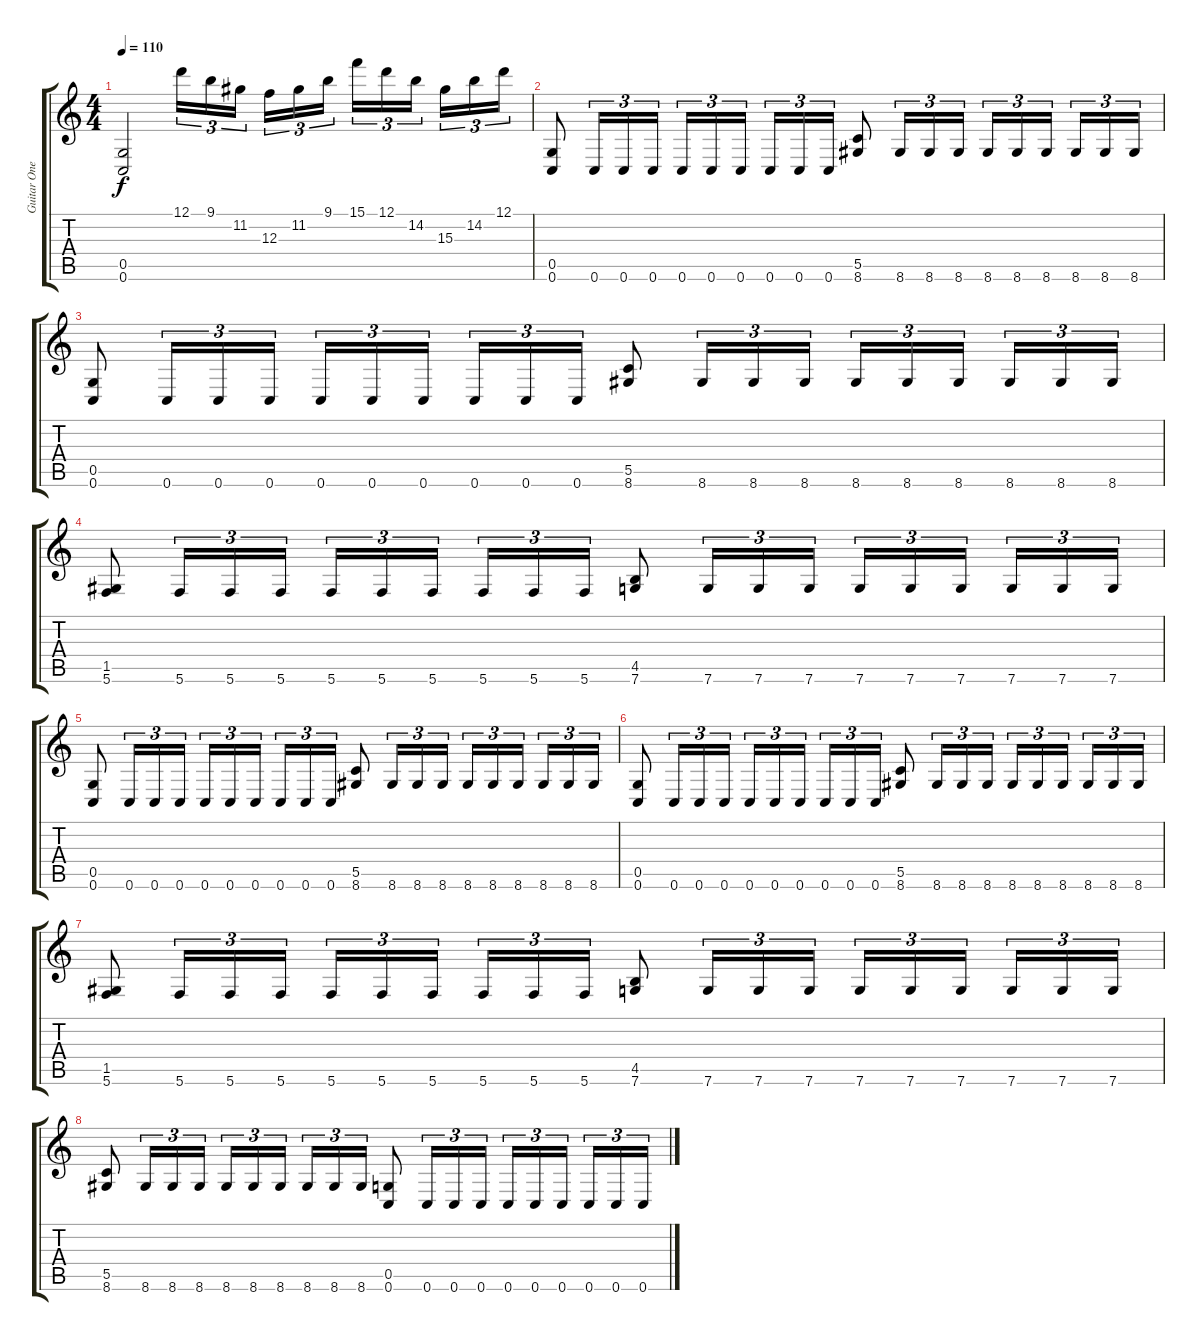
\track ("Guitar One Left" "Guitar One") {instrument distortionguitar}
\staff {score tabs}
\tuning (D4 A3 F3 C3 G2 C2) {hide}
\ts (4 4)
\tempo 110
\clef g2
\ks c
(0.5 0.6).2{dy f} 12.1.16{tu (3 2)} 9.1.16{tu (3 2)} 11.2.16{tu (3 2)} 12.3.16{tu (3 2)} 11.2.16{tu (3 2)} 9.1.16{tu (3 2)} 15.1.16{tu (3 2)} 12.1.16{tu (3 2)} 14.2.16{tu (3 2)} 15.3.16{tu (3 2)} 14.2.16{tu (3 2)} 12.1.16{tu (3 2)} |
(0.5 0.6).8 0.6.16{tu (3 2)} 0.6.16{tu (3 2)} 0.6.16{tu (3 2)} 0.6.16{tu (3 2)} 0.6.16{tu (3 2)} 0.6.16{tu (3 2)} 0.6.16{tu (3 2)} 0.6.16{tu (3 2)} 0.6.16{tu (3 2)} (5.5 8.6).8 8.6.16{tu (3 2)} 8.6.16{tu (3 2)} 8.6.16{tu (3 2)} 8.6.16{tu (3 2)} 8.6.16{tu (3 2)} 8.6.16{tu (3 2)} 8.6.16{tu (3 2)} 8.6.16{tu (3 2)} 8.6.16{tu (3 2)} |
(0.5 0.6).8 0.6.16{tu (3 2)} 0.6.16{tu (3 2)} 0.6.16{tu (3 2)} 0.6.16{tu (3 2)} 0.6.16{tu (3 2)} 0.6.16{tu (3 2)} 0.6.16{tu (3 2)} 0.6.16{tu (3 2)} 0.6.16{tu (3 2)} (5.5 8.6).8 8.6.16{tu (3 2)} 8.6.16{tu (3 2)} 8.6.16{tu (3 2)} 8.6.16{tu (3 2)} 8.6.16{tu (3 2)} 8.6.16{tu (3 2)} 8.6.16{tu (3 2)} 8.6.16{tu (3 2)} 8.6.16{tu (3 2)} |
(1.5 5.6).8 5.6.16{tu (3 2)} 5.6.16{tu (3 2)} 5.6.16{tu (3 2)} 5.6.16{tu (3 2)} 5.6.16{tu (3 2)} 5.6.16{tu (3 2)} 5.6.16{tu (3 2)} 5.6.16{tu (3 2)} 5.6.16{tu (3 2)} (4.5 7.6).8 7.6.16{tu (3 2)} 7.6.16{tu (3 2)} 7.6.16{tu (3 2)} 7.6.16{tu (3 2)} 7.6.16{tu (3 2)} 7.6.16{tu (3 2)} 7.6.16{tu (3 2)} 7.6.16{tu (3 2)} 7.6.16{tu (3 2)} |
(0.5 0.6).8 0.6.16{tu (3 2)} 0.6.16{tu (3 2)} 0.6.16{tu (3 2)} 0.6.16{tu (3 2)} 0.6.16{tu (3 2)} 0.6.16{tu (3 2)} 0.6.16{tu (3 2)} 0.6.16{tu (3 2)} 0.6.16{tu (3 2)} (5.5 8.6).8 8.6.16{tu (3 2)} 8.6.16{tu (3 2)} 8.6.16{tu (3 2)} 8.6.16{tu (3 2)} 8.6.16{tu (3 2)} 8.6.16{tu (3 2)} 8.6.16{tu (3 2)} 8.6.16{tu (3 2)} 8.6.16{tu (3 2)} |
(0.5 0.6).8 0.6.16{tu (3 2)} 0.6.16{tu (3 2)} 0.6.16{tu (3 2)} 0.6.16{tu (3 2)} 0.6.16{tu (3 2)} 0.6.16{tu (3 2)} 0.6.16{tu (3 2)} 0.6.16{tu (3 2)} 0.6.16{tu (3 2)} (5.5 8.6).8 8.6.16{tu (3 2)} 8.6.16{tu (3 2)} 8.6.16{tu (3 2)} 8.6.16{tu (3 2)} 8.6.16{tu (3 2)} 8.6.16{tu (3 2)} 8.6.16{tu (3 2)} 8.6.16{tu (3 2)} 8.6.16{tu (3 2)} |
(1.5 5.6).8 5.6.16{tu (3 2)} 5.6.16{tu (3 2)} 5.6.16{tu (3 2)} 5.6.16{tu (3 2)} 5.6.16{tu (3 2)} 5.6.16{tu (3 2)} 5.6.16{tu (3 2)} 5.6.16{tu (3 2)} 5.6.16{tu (3 2)} (4.5 7.6).8 7.6.16{tu (3 2)} 7.6.16{tu (3 2)} 7.6.16{tu (3 2)} 7.6.16{tu (3 2)} 7.6.16{tu (3 2)} 7.6.16{tu (3 2)} 7.6.16{tu (3 2)} 7.6.16{tu (3 2)} 7.6.16{tu (3 2)} |
(5.5 8.6).8 8.6.16{tu (3 2)} 8.6.16{tu (3 2)} 8.6.16{tu (3 2)} 8.6.16{tu (3 2)} 8.6.16{tu (3 2)} 8.6.16{tu (3 2)} 8.6.16{tu (3 2)} 8.6.16{tu (3 2)} 8.6.16{tu (3 2)} (0.5 0.6).8 0.6.16{tu (3 2)} 0.6.16{tu (3 2)} 0.6.16{tu (3 2)} 0.6.16{tu (3 2)} 0.6.16{tu (3 2)} 0.6.16{tu (3 2)} 0.6.16{tu (3 2)} 0.6.16{tu (3 2)} 0.6.16{tu (3 2)}
